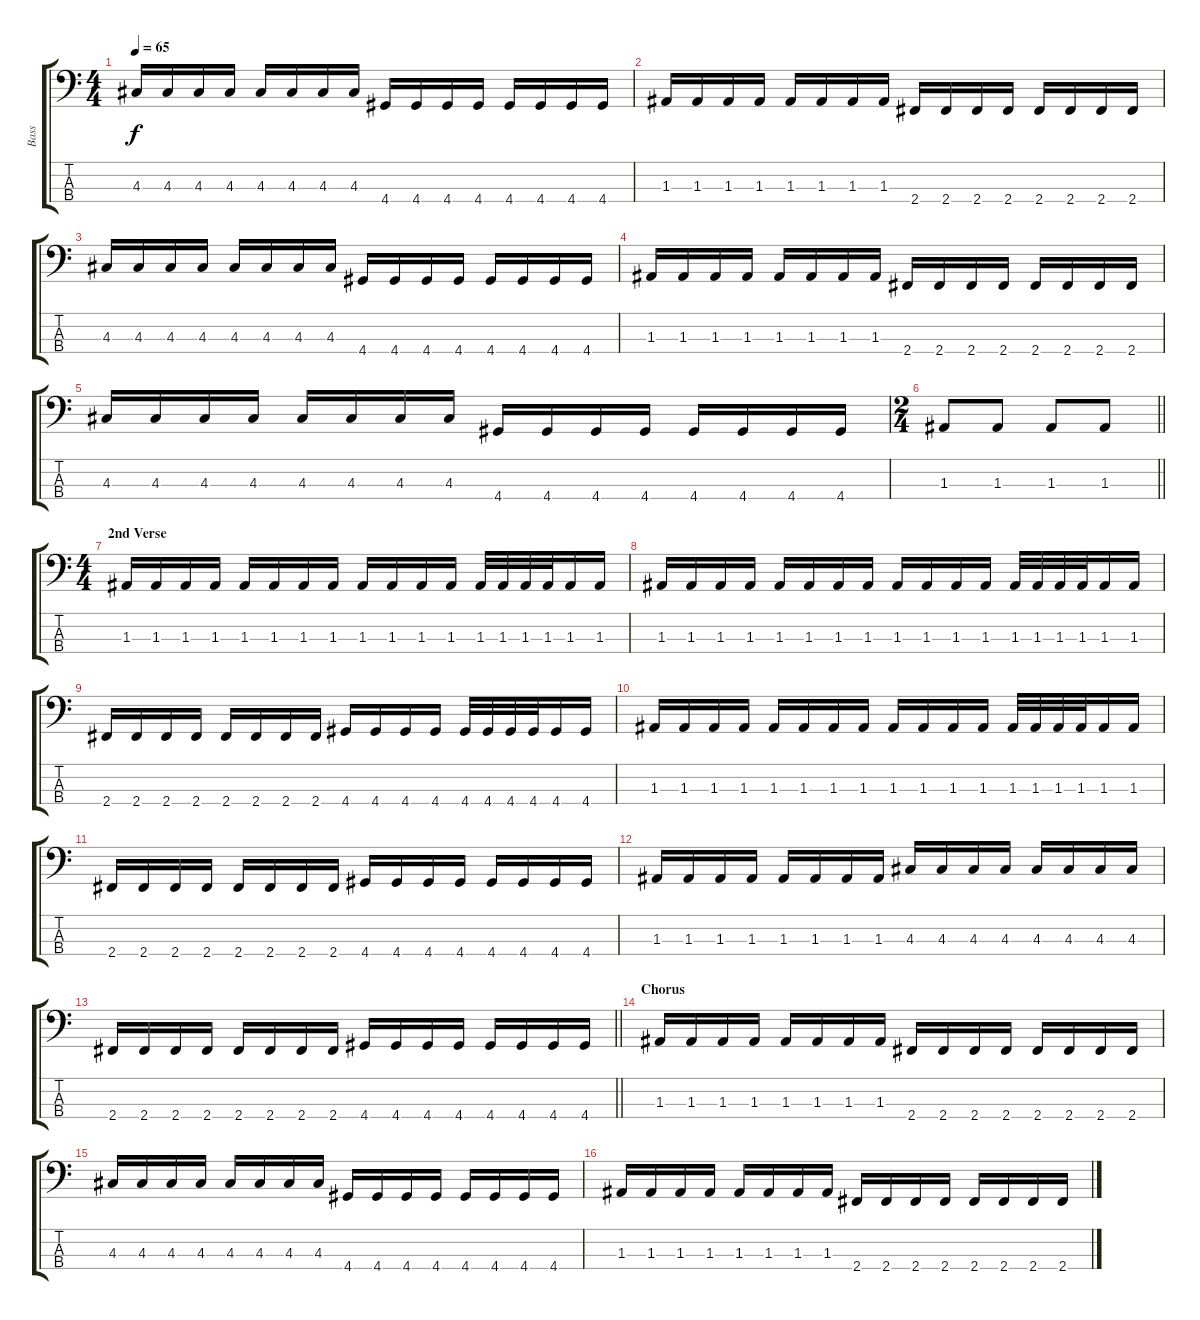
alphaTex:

\track ("Bass" "Bass") {instrument electricbasspick}
\staff {score tabs}
\tuning (G2 D2 A1 E1) {hide}
\ts (4 4)
\tempo 65
\clef f4
\ks c
4.3.16{dy f} 4.3.16 4.3.16 4.3.16 4.3.16 4.3.16 4.3.16 4.3.16 4.4.16 4.4.16 4.4.16 4.4.16 4.4.16 4.4.16 4.4.16 4.4.16 |
1.3.16 1.3.16 1.3.16 1.3.16 1.3.16 1.3.16 1.3.16 1.3.16 2.4.16 2.4.16 2.4.16 2.4.16 2.4.16 2.4.16 2.4.16 2.4.16 |
4.3.16 4.3.16 4.3.16 4.3.16 4.3.16 4.3.16 4.3.16 4.3.16 4.4.16 4.4.16 4.4.16 4.4.16 4.4.16 4.4.16 4.4.16 4.4.16 |
1.3.16 1.3.16 1.3.16 1.3.16 1.3.16 1.3.16 1.3.16 1.3.16 2.4.16 2.4.16 2.4.16 2.4.16 2.4.16 2.4.16 2.4.16 2.4.16 |
4.3.16 4.3.16 4.3.16 4.3.16 4.3.16 4.3.16 4.3.16 4.3.16 4.4.16 4.4.16 4.4.16 4.4.16 4.4.16 4.4.16 4.4.16 4.4.16 |
\ts (2 4)
\barLineRight lightlight
1.3.8 1.3.8 1.3.8 1.3.8 |
\ts (4 4)
\section ("" "2nd Verse")
1.3.16 1.3.16 1.3.16 1.3.16 1.3.16 1.3.16 1.3.16 1.3.16 1.3.16 1.3.16 1.3.16 1.3.16 1.3.32 1.3.32 1.3.32 1.3.32 1.3.16 1.3.16 |
1.3.16 1.3.16 1.3.16 1.3.16 1.3.16 1.3.16 1.3.16 1.3.16 1.3.16 1.3.16 1.3.16 1.3.16 1.3.32 1.3.32 1.3.32 1.3.32 1.3.16 1.3.16 |
2.4.16 2.4.16 2.4.16 2.4.16 2.4.16 2.4.16 2.4.16 2.4.16 4.4.16 4.4.16 4.4.16 4.4.16 4.4.32 4.4.32 4.4.32 4.4.32 4.4.16 4.4.16 |
1.3.16 1.3.16 1.3.16 1.3.16 1.3.16 1.3.16 1.3.16 1.3.16 1.3.16 1.3.16 1.3.16 1.3.16 1.3.32 1.3.32 1.3.32 1.3.32 1.3.16 1.3.16 |
2.4.16 2.4.16 2.4.16 2.4.16 2.4.16 2.4.16 2.4.16 2.4.16 4.4.16 4.4.16 4.4.16 4.4.16 4.4.16 4.4.16 4.4.16 4.4.16 |
1.3.16 1.3.16 1.3.16 1.3.16 1.3.16 1.3.16 1.3.16 1.3.16 4.3.16 4.3.16 4.3.16 4.3.16 4.3.16 4.3.16 4.3.16 4.3.16 |
\barLineRight lightlight
2.4.16 2.4.16 2.4.16 2.4.16 2.4.16 2.4.16 2.4.16 2.4.16 4.4.16 4.4.16 4.4.16 4.4.16 4.4.16 4.4.16 4.4.16 4.4.16 |
\section ("" "Chorus")
1.3.16 1.3.16 1.3.16 1.3.16 1.3.16 1.3.16 1.3.16 1.3.16 2.4.16 2.4.16 2.4.16 2.4.16 2.4.16 2.4.16 2.4.16 2.4.16 |
4.3.16 4.3.16 4.3.16 4.3.16 4.3.16 4.3.16 4.3.16 4.3.16 4.4.16 4.4.16 4.4.16 4.4.16 4.4.16 4.4.16 4.4.16 4.4.16 |
1.3.16 1.3.16 1.3.16 1.3.16 1.3.16 1.3.16 1.3.16 1.3.16 2.4.16 2.4.16 2.4.16 2.4.16 2.4.16 2.4.16 2.4.16 2.4.16
